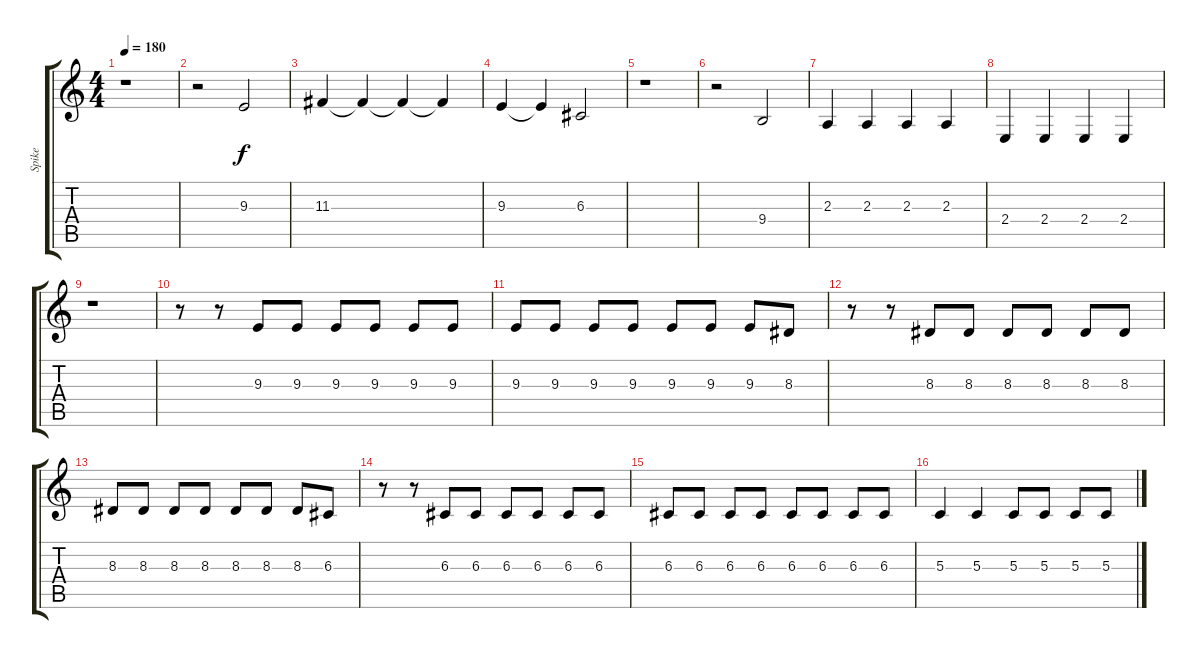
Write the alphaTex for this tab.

\track ("Spike" "Spike") {instrument lead2sawtooth}
\staff {score tabs}
\tuning (E4 B3 G3 D3 A2 E2) {hide}
\ts (4 4)
\tempo 180
\clef g2
\ks c
r.1{dy f} |
r.2 9.3.2 |
11.3.4 11.3{t}.4 11.3{t}.4 11.3{t}.4 |
9.3.4 9.3{t}.4 6.3.2 |
r.1 |
r.2 9.4.2 |
2.3.4 2.3.4 2.3.4 2.3.4 |
2.4.4 2.4.4 2.4.4 2.4.4 |
r.1 |
r.8 r.8 9.3.8 9.3.8 9.3.8 9.3.8 9.3.8 9.3.8 |
9.3.8 9.3.8 9.3.8 9.3.8 9.3.8 9.3.8 9.3.8 8.3.8 |
r.8 r.8 8.3.8 8.3.8 8.3.8 8.3.8 8.3.8 8.3.8 |
8.3.8 8.3.8 8.3.8 8.3.8 8.3.8 8.3.8 8.3.8 6.3.8 |
r.8 r.8 6.3.8 6.3.8 6.3.8 6.3.8 6.3.8 6.3.8 |
6.3.8 6.3.8 6.3.8 6.3.8 6.3.8 6.3.8 6.3.8 6.3.8 |
5.3.4 5.3.4 5.3.8 5.3.8 5.3.8 5.3.8
